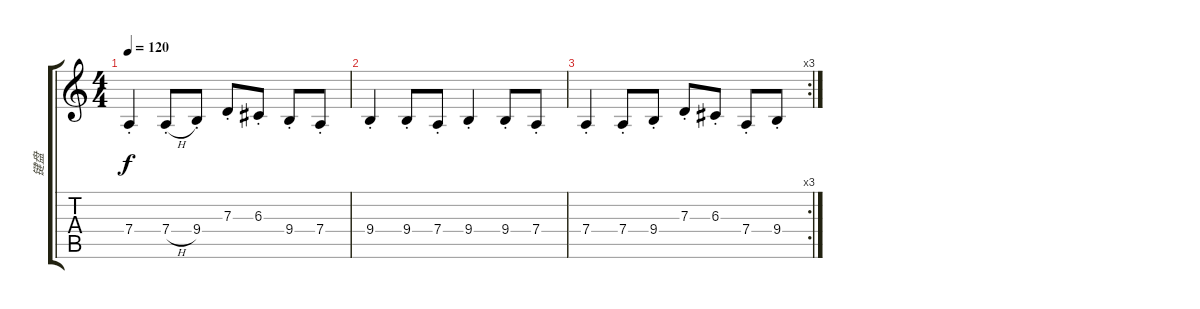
\track ("键盘" "键盘") {instrument sitar}
\staff {score tabs}
\tuning (E4 B3 G3 D3 A2 E2) {hide}
\ts (4 4)
\tempo 120
\clef g2
\ks c
7.4{st}.4{dy f} 7.4{h st}.8 9.4{st}.8 7.3{st}.8 6.3{st}.8 9.4{st}.8 7.4{st}.8 |
9.4{st}.4 9.4{st}.8 7.4{st}.8 9.4{st}.4 9.4{st}.8 7.4{st}.8 |
\rc 3
7.4{st}.4 7.4{st}.8 9.4{st}.8 7.3{st}.8 6.3{st}.8 7.4{st}.8 9.4{st}.8
